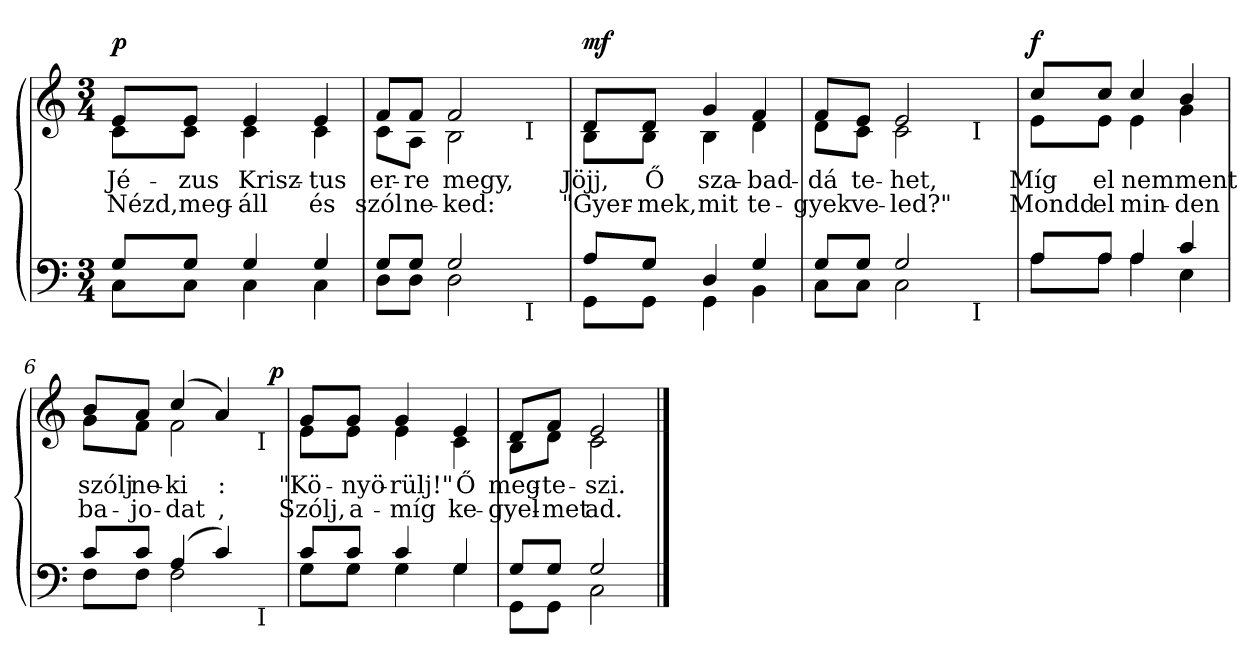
**kern	**kern	**text	**text	**dynam
*part2	*part1	*part1	*part1	*part1
*staff2	*staff1	*staff1	*staff1	*staff1
*clefF4	*clefG2	*	*	*
*k[]	*k[]	*	*	*
*C:	*C:	*	*	*
*M3/4	*M3/4	*	*	*
=1	=1	=1	=1	=1
*^	*	*	*	*
!	!	!LO:TX:a:B:t=Andante	!	!	!
!	!	!	!LO:LY:b	!LO:LY:b	!LO:DY:b
*	*	*^	*	*	*
8G/L	8C\L	8e/L	8c\L	Jé-	Nézd,	p
!	!	!	!	!LO:LY:b	!LO:LY:b	!
8G/J	8C\J	8e/J	8c\J	-zus	meg-	.
!	!	!	!	!LO:LY:b	!LO:LY:b	!
4G/	4C\	4e/	4c\	Krisz-	-áll	.
!	!	!	!	!LO:LY:b	!LO:LY:b	!
4G/	4C\	4e/	4c\	-tus	és	.
*	*	*v	*v	*	*	*
=2	=2	=2	=2	=2	=2
*	*	*^	*	*	*
!	!	!	!	!LO:LY:b	!LO:LY:b	!
*	*^	*	*^	*	*	*
8G/L	8D\L	2ryy	8f/L	8c\L	2ryy	er-	szól	.
!	!	!	!	!	!	!LO:LY:b	!LO:LY:b	!
8G/J	8D\J	.	8f/J	8A\J	.	-re	ne-	.
!	!	!	!	!	!	!LO:LY:b	!LO:LY:b	!
2G/	2D\	.	2f/	2B\	.	megy,	-ked:	.
.	.	16.ryy	.	.	16.ryy	.	.	.
!	!	!	!	!	!LO:TX:b:t=I	!	!	!
!	!	!LO:TX:b:t=I	!	!	!	!	!	!
.	.	8ryy	.	.	8ryy	.	.	.
.	.	32ryy	.	.	32ryy	.	.	.
*	*v	*v	*	*	*	*	*	*
*	*	*v	*v	*v	*	*	*
=3	=3	=3	=3	=3	=3
*	*^	*^	*	*	*
*	*	*	*	*^	*	*	*
!	!	!	!	!	!	!LO:LY:b	!LO:LY:b	!LO:DY:a
*	*v	*v	*	*	*	*	*	*
*	*	*	*v	*v	*	*	*
8A/L	8GG\L	8d/L	8B\L	Jöjj,	"Gyer-	mf
!	!	!	!	!LO:LY:b	!LO:LY:b	!
8G/J	8GG\J	8d/J	8B\J	Ő	-mek,	.
!	!	!	!	!LO:LY:b	!LO:LY:b	!
4D/	4GG\	4g/	4B\	sza-	mit	.
!	!	!	!	!LO:LY:b	!LO:LY:b	!
4G/	4BB\	4f/	4d\	-bad-	te-	.
*	*	*v	*v	*	*	*
=4	=4	=4	=4	=4	=4
*	*	*^	*	*	*
!	!	!	!	!LO:LY:b	!LO:LY:b	!
*	*^	*	*^	*	*	*
8G/L	8C\L	2ryy	8f/L	8d\L	2ryy	-dá	-gyek	.
!	!	!	!	!	!	!LO:LY:b	!LO:LY:b	!
8G/J	8C\J	.	8e/J	8c\J	.	te-	ve-	.
!	!	!	!	!	!	!LO:LY:b	!LO:LY:b	!
2G/	2C\	.	2e/	2c\	.	-het,	-led?"	.
.	.	16.ryy	.	.	16.ryy	.	.	.
!	!	!	!	!	!LO:TX:b:t=I	!	!	!
!	!	!LO:TX:b:t=I	!	!	!	!	!	!
.	.	8ryy	.	.	8ryy	.	.	.
.	.	32ryy	.	.	32ryy	.	.	.
*	*v	*v	*	*	*	*	*	*
*	*	*v	*v	*v	*	*	*
!!LO:LB:g=z
=5	=5	=5	=5	=5	=5
*	*^	*^	*	*	*
*	*	*	*	*^	*	*	*
!	!	!	!	!	!	!LO:LY:b	!LO:LY:b	!LO:DY:a
*	*v	*v	*	*	*	*	*	*
*	*	*	*v	*v	*	*	*
8A/L	8A\L	8cc/L	8e\L	Míg	Mondd	f
!	!	!	!	!LO:LY:b	!LO:LY:b	!
8A/J	8A\J	8cc/J	8e\J	el	el	.
!	!	!	!	!LO:LY:b	!LO:LY:b	!
4A/	4A\	4cc/	4e\	nem	min-	.
!	!	!	!	!LO:LY:b	!LO:LY:b	!
4c/	4E\	4b/	4g\	ment	-den	.
*	*	*v	*v	*	*	*
=6	=6	=6	=6	=6	=6
*	*	*^	*	*	*
!	!	!	!	!LO:LY:b	!LO:LY:b	!
*	*^	*^	*^	*	*	*
8c/L	8F\L	2ryy	8b/L	8g\L	2ryy	2ryy	szólj	ba-	.
!	!	!	!	!	!	!	!LO:LY:b	!LO:LY:b	!
8c/J	8F\J	.	8a/J	8f\J	.	.	ne-	-jo-	.
!	!	!	!	!	!	!	!LO:LY:b	!LO:LY:b	!
(>4A/	2F\	.	(>4cc/	2f\	.	.	-ki	-dat	.
!	!	!	!	!	!	!	!LO:LY:b	!LO:LY:b	!
4c/)	.	8ryy	4a/)	.	8.ryy	8ryy	:	,	.
.	.	32ryy	.	.	.	32ryy	.	.	.
!	!	!	!	!	!	!LO:TX:b:t=I	!	!	!
!	!	!LO:TX:b:t=I	!	!	!	!	!	!	!
.	.	16.ryy	.	.	.	16.ryy	.	.	.
!	!	!	!	!	!	!	!	!	!LO:DY:a
.	.	.	.	.	16ryy	.	.	.	p
*	*v	*v	*	*	*	*	*	*	*
*	*	*v	*v	*v	*v	*	*	*
=7	=7	=7	=7	=7	=7
*	*^	*^	*	*	*
*	*	*	*	*^	*	*	*
*	*	*	*	*	*^	*	*	*
!	!	!	!	!	!	!	!LO:LY:b	!LO:LY:b	!
*	*v	*v	*	*	*	*	*	*	*
*	*	*	*v	*v	*v	*	*	*
8c/L	8G\L	8g/L	8e\L	"Kö-	Szólj,	.
!	!	!	!	!LO:LY:b	!LO:LY:b	!
8c/J	8G\J	8g/J	8e\J	-nyö-	a-	.
!	!	!	!	!LO:LY:b	!LO:LY:b	!
4c/	4G\	4g/	4e\	-rülj!"	-míg	.
!	!	!	!	!LO:LY:b	!LO:LY:b	!
4G/	4G\	4e/	4c\	Ő	ke-	.
=8	=8	=8	=8	=8	=8	=8
!	!	!	!	!LO:LY:b	!LO:LY:b	!
8G/L	8GG\L	8d/L	8B\L	meg-	-gyel-	.
!	!	!	!	!LO:LY:b	!LO:LY:b	!
8G/J	8GG\J	8f/J	8d\J	-te-	-met	.
!	!	!	!	!LO:LY:b	!LO:LY:b	!
2G/	2C\	2e/	2c\	-szi.	ad.	.
*v	*v	*	*	*	*	*
*	*v	*v	*	*	*
==	==	==	==	==
*-	*-	*-	*-	*-
